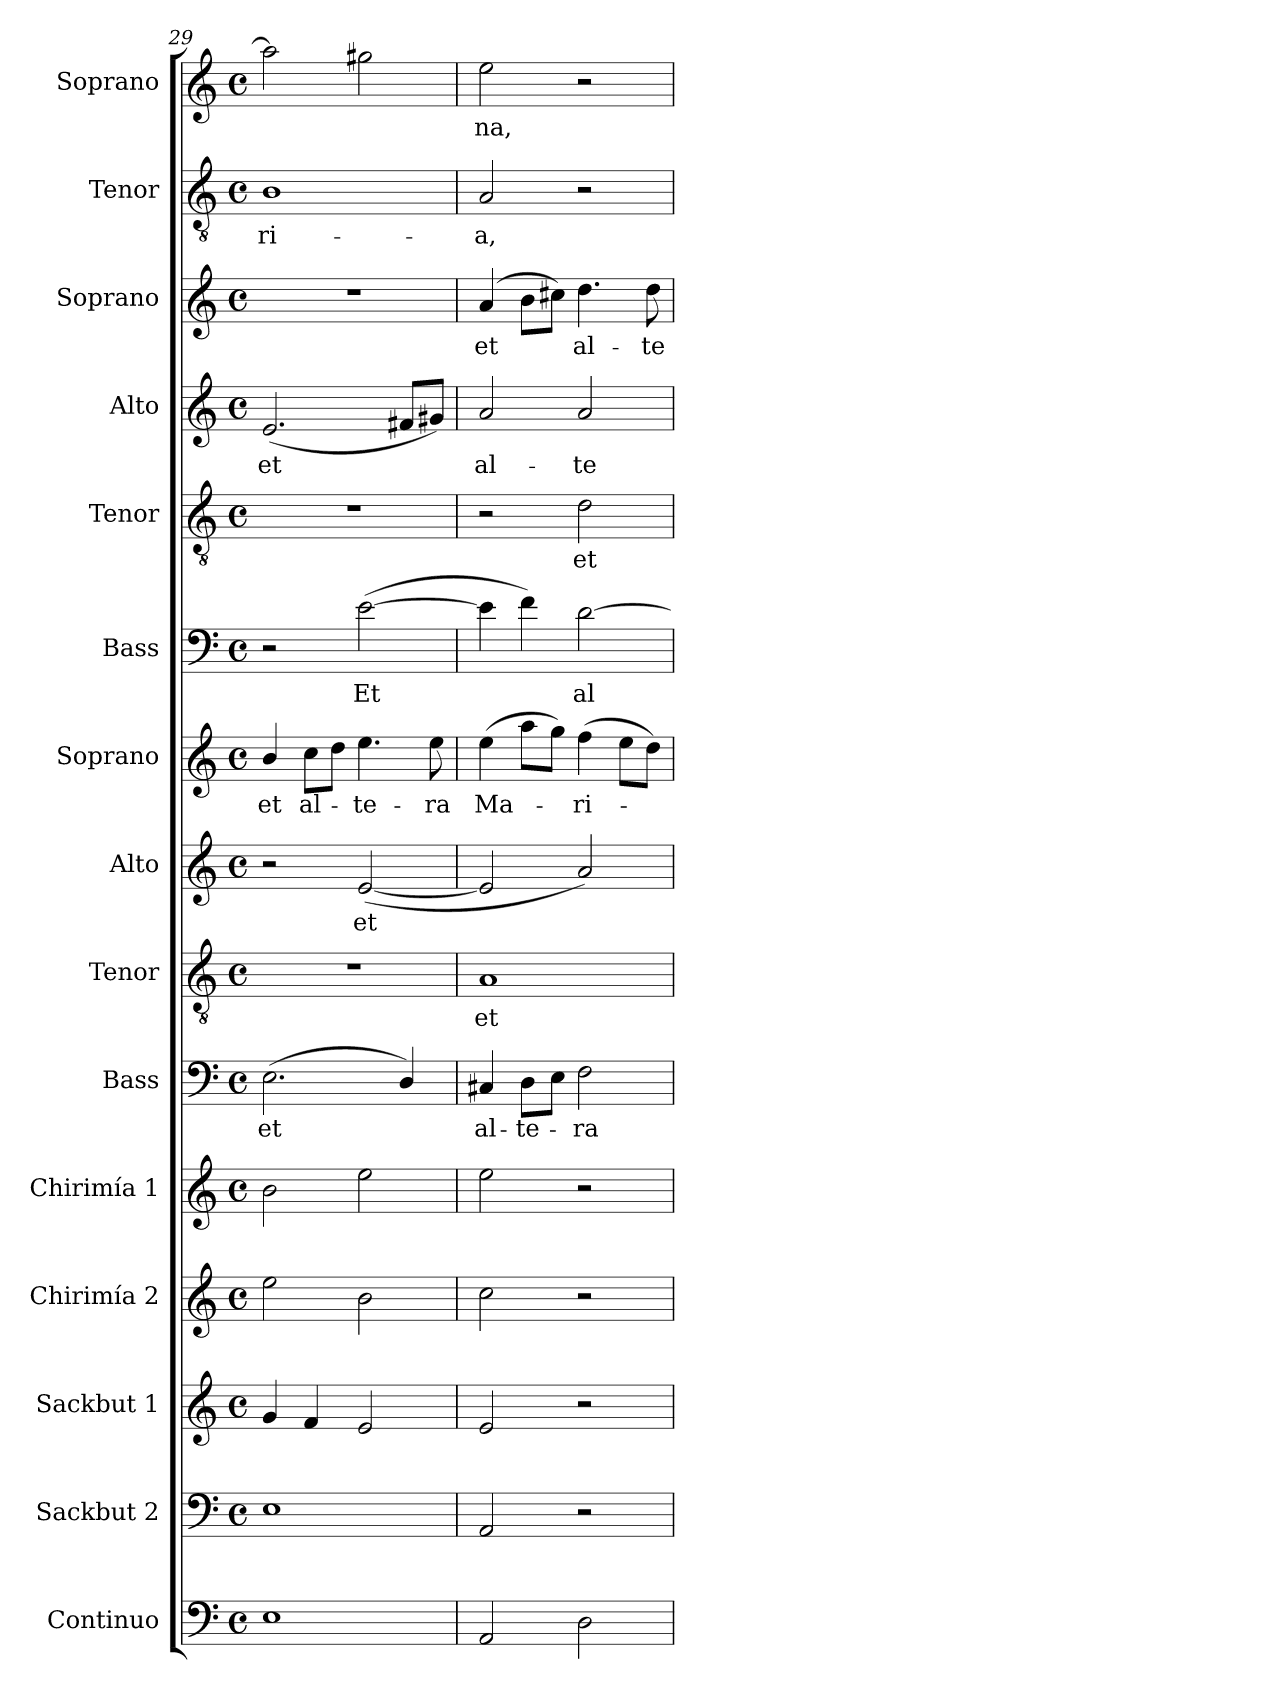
**kern	**kern	**kern	**kern	**kern	**kern	**text	**kern	**text	**kern	**text	**kern	**text	**kern	**text	**kern	**text	**kern	**text	**kern	**text	**kern	**text	**kern	**text
*part15	*part14	*part13	*part12	*part11	*part10	*part10	*part9	*part9	*part8	*part8	*part7	*part7	*part6	*part6	*part5	*part5	*part4	*part4	*part3	*part3	*part2	*part2	*part1	*part1
*staff15	*staff14	*staff13	*staff12	*staff11	*staff10	*staff10	*staff9	*staff9	*staff8	*staff8	*staff7	*staff7	*staff6	*staff6	*staff5	*staff5	*staff4	*staff4	*staff3	*staff3	*staff2	*staff2	*staff1	*staff1
*I"Continuo	*I"Sackbut 2	*I"Sackbut 1	*I"Chirimía 2	*I"Chirimía 1	*I"Bass	*	*I"Tenor	*	*I"Alto	*	*I"Soprano	*	*I"Bass	*	*I"Tenor	*	*I"Alto	*	*I"Soprano	*	*I"Tenor	*	*I"Soprano	*
*I'Cont.	*I'Scbt. 2	*I'Scbt. 1.	*I'Ch2.	*I'Ch1.	*I'B.	*	*I'T.	*	*I'A.	*	*I'S.	*	*I'B.	*	*I'T.	*	*I'A.	*	*I'S.	*	*I'T.	*	*I'S.	*
*clefF4	*clefF4	*clefG2	*clefG2	*clefG2	*clefF4	*	*clefGv2	*	*clefG2	*	*clefG2	*	*clefF4	*	*clefGv2	*	*clefG2	*	*clefG2	*	*clefGv2	*	*clefG2	*
*	*	*	*	*	*	*	*ITrd7c12	*	*	*	*	*	*	*	*ITrd7c12	*	*	*	*	*	*ITrd7c12	*	*	*
*k[]	*k[]	*k[]	*k[]	*k[]	*k[]	*	*k[]	*	*k[]	*	*k[]	*	*k[]	*	*k[]	*	*k[]	*	*k[]	*	*k[]	*	*k[]	*
*C:	*C:	*C:	*C:	*C:	*C:	*	*C:	*	*C:	*	*C:	*	*C:	*	*C:	*	*C:	*	*C:	*	*C:	*	*C:	*
*M4/4	*M4/4	*M4/4	*M4/4	*M4/4	*M4/4	*	*M4/4	*	*M4/4	*	*M4/4	*	*M4/4	*	*M4/4	*	*M4/4	*	*M4/4	*	*M4/4	*	*M4/4	*
*met(c)	*met(c)	*met(c)	*met(c)	*met(c)	*met(c)	*	*met(c)	*	*met(c)	*	*met(c)	*	*met(c)	*	*met(c)	*	*met(c)	*	*met(c)	*	*met(c)	*	*met(c)	*
=29	=29	=29	=29	=29	=29	=29	=29	=29	=29	=29	=29	=29	=29	=29	=29	=29	=29	=29	=29	=29	=29	=29	=29	=29
!	!	!	!	!	!	!LO:LY:b:color=#000000	!	!	!	!	!	!	!	!	!	!	!	!	!	!	!	!	!	!
!	!	!	!	!	!	!	!	!	!	!	!	!LO:LY:b:color=#000000	!	!	!	!	!	!	!	!	!	!	!	!
!	!	!	!	!	!	!	!	!	!	!	!	!	!	!	!	!	!	!LO:LY:b:color=#000000	!	!	!	!	!	!
!	!	!	!	!	!	!	!	!	!	!	!	!	!	!	!	!	!	!	!	!	!	!LO:LY:b:color=#000000	!	!
1Ei	1Ei	4gi/	2eei\	2bi\	(2.Ei\	et	1r	.	2r	.	4bi/	et	2r	.	1r	.	(2.ei/	et	1r	.	1BBi	-ri-	2aai\]	.
!	!	!	!	!	!	!	!	!	!	!	!	!LO:LY:b:color=#000000	!	!	!	!	!	!	!	!	!	!	!	!
.	.	4fi/	.	.	.	.	.	.	.	.	8cci\L	al-	.	.	.	.	.	.	.	.	.	.	.	.
.	.	.	.	.	.	.	.	.	.	.	8ddi\J	.	.	.	.	.	.	.	.	.	.	.	.	.
!	!	!	!	!	!	!	!	!	!	!LO:LY:b:color=#000000	!	!	!	!	!	!	!	!	!	!	!	!	!	!
!	!	!	!	!	!	!	!	!	!	!	!	!LO:LY:b:color=#000000	!	!	!	!	!	!	!	!	!	!	!	!
!	!	!	!	!	!	!	!	!	!	!	!	!	!	!LO:LY:b:color=#000000	!	!	!	!	!	!	!	!	!	!
.	.	2ei/	2bi\	2eei\	.	.	.	.	([<2ei/	et	4.eei\	-te-	([>2ei\	Et	.	.	.	.	.	.	.	.	2gg#Xi\	.
.	.	.	.	.	4Di/)	.	.	.	.	.	.	.	.	.	.	.	8f#Xi/L	.	.	.	.	.	.	.
!	!	!	!	!	!	!	!	!	!	!	!	!LO:LY:b:color=#000000	!	!	!	!	!	!	!	!	!	!	!	!
.	.	.	.	.	.	.	.	.	.	.	8eei\	-ra	.	.	.	.	8g#Xi/J)	.	.	.	.	.	.	.
=30	=30	=30	=30	=30	=30	=30	=30	=30	=30	=30	=30	=30	=30	=30	=30	=30	=30	=30	=30	=30	=30	=30	=30	=30
!	!	!	!	!	!	!LO:LY:b:color=#000000	!	!	!	!	!	!	!	!	!	!	!	!	!	!	!	!	!	!
!	!	!	!	!	!	!	!	!LO:LY:b:color=#000000	!	!	!	!	!	!	!	!	!	!	!	!	!	!	!	!
!	!	!	!	!	!	!	!	!	!	!	!	!LO:LY:b:color=#000000	!	!	!	!	!	!	!	!	!	!	!	!
!	!	!	!	!	!	!	!	!	!	!	!	!	!	!	!	!	!	!LO:LY:b:color=#000000	!	!	!	!	!	!
!	!	!	!	!	!	!	!	!	!	!	!	!	!	!	!	!	!	!	!	!LO:LY:b:color=#000000	!	!	!	!
!	!	!	!	!	!	!	!	!	!	!	!	!	!	!	!	!	!	!	!	!	!	!LO:LY:b:color=#000000	!	!
!	!	!	!	!	!	!	!	!	!	!	!	!	!	!	!	!	!	!	!	!	!	!	!	!LO:LY:b:color=#000000
2AAi/	2AAi/	2ei/	2cci\	2eei\	4C#Xi/	al-	1AAi	et	2ei/]	.	(4eei\	Ma-	4ei\]	.	2r	.	2ai/	al-	(4ai/	et	2AAi/	-a,	2eei\	-na,
!	!	!	!	!	!	!LO:LY:b:color=#000000	!	!	!	!	!	!	!	!	!	!	!	!	!	!	!	!	!	!
.	.	.	.	.	8Di\L	-te-	.	.	.	.	8aai\L	.	4fi\)	.	.	.	.	.	8bi\L	.	.	.	.	.
.	.	.	.	.	8Ei\J	.	.	.	.	.	8ggi\J)	.	.	.	.	.	.	.	8cc#Xi\J)	.	.	.	.	.
!	!	!	!	!	!	!LO:LY:b:color=#000000	!	!	!	!	!	!	!	!	!	!	!	!	!	!	!	!	!	!
!	!	!	!	!	!	!	!	!	!	!	!	!LO:LY:b:color=#000000	!	!	!	!	!	!	!	!	!	!	!	!
!	!	!	!	!	!	!	!	!	!	!	!	!	!	!LO:LY:b:color=#000000	!	!	!	!	!	!	!	!	!	!
!	!	!	!	!	!	!	!	!	!	!	!	!	!	!	!	!LO:LY:b:color=#000000	!	!	!	!	!	!	!	!
!	!	!	!	!	!	!	!	!	!	!	!	!	!	!	!	!	!	!LO:LY:b:color=#000000	!	!	!	!	!	!
!	!	!	!	!	!	!	!	!	!	!	!	!	!	!	!	!	!	!	!	!LO:LY:b:color=#000000	!	!	!	!
2Di\	2r	2r	2r	2r	2Fi\	-ra	.	.	2ai/)	.	(4ffi\	-ri-	[>2di\	al-	2Di\	et	2ai/	-te-	4.ddi\	al-	2r	.	2r	.
.	.	.	.	.	.	.	.	.	.	.	8eei\L	.	.	.	.	.	.	.	.	.	.	.	.	.
!	!	!	!	!	!	!	!	!	!	!	!	!	!	!	!	!	!	!	!	!LO:LY:b:color=#000000	!	!	!	!
.	.	.	.	.	.	.	.	.	.	.	8ddi\J)	.	.	.	.	.	.	.	8ddi\	-te-	.	.	.	.
=	=	=	=	=	=	=	=	=	=	=	=	=	=	=	=	=	=	=	=	=	=	=	=	=
*-	*-	*-	*-	*-	*-	*-	*-	*-	*-	*-	*-	*-	*-	*-	*-	*-	*-	*-	*-	*-	*-	*-	*-	*-
